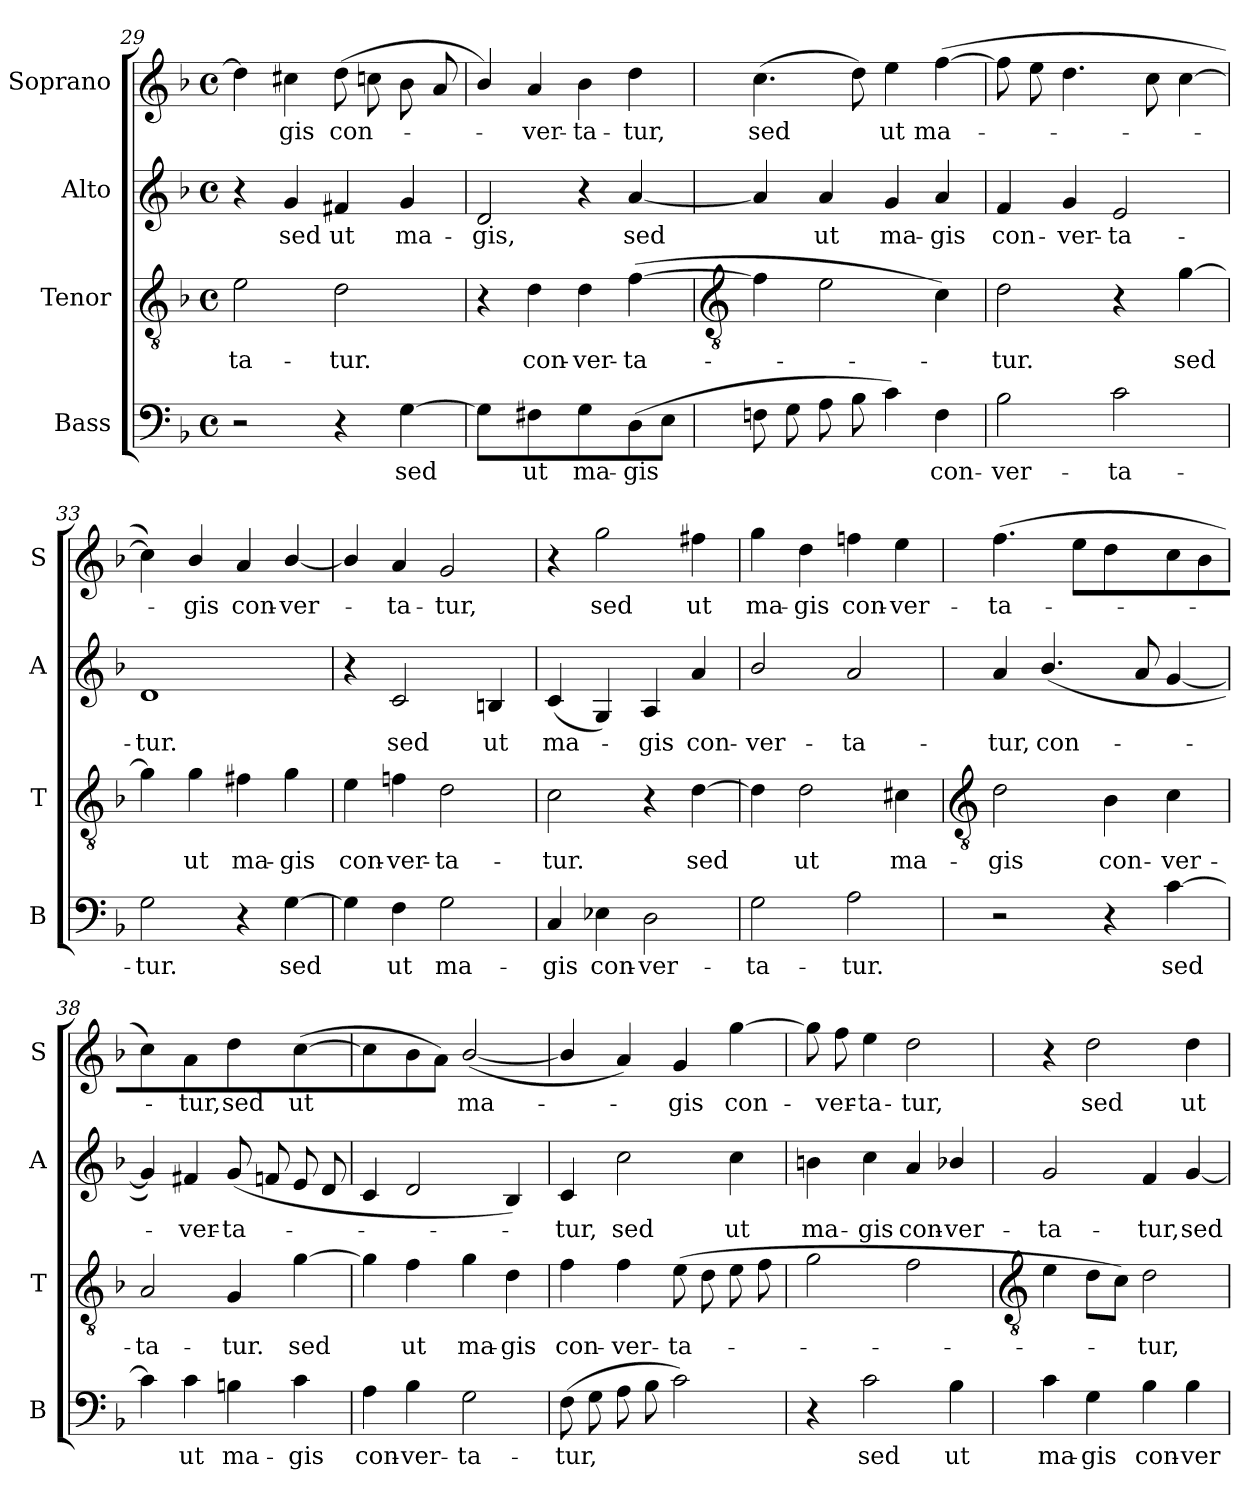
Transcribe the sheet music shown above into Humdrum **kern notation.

**kern	**text	**kern	**text	**kern	**text	**kern	**text
*part4	*part4	*part3	*part3	*part2	*part2	*part1	*part1
*staff4	*staff4	*staff3	*staff3	*staff2	*staff2	*staff1	*staff1
*I"Bass	*	*I"Tenor	*	*I"Alto	*	*I"Soprano	*
*I'B	*	*I'T	*	*I'A	*	*I'S	*
*clefF4	*	*clefGv2	*	*clefG2	*	*clefG2	*
*k[b-]	*	*k[b-]	*	*k[b-]	*	*k[b-]	*
*F:	*	*F:	*	*F:	*	*F:	*
*M4/4	*	*M4/4	*	*M4/4	*	*M4/4	*
*met(c)	*	*met(c)	*	*met(c)	*	*met(c)	*
=29	=29	=29	=29	=29	=29	=29	=29
!	!	!	!LO:LY:b	!	!	!	!
2r	.	2e	-ta-	4r	.	4dd]	.
!	!	!	!	!	!LO:LY:b	!	!LO:LY:b
.	.	.	.	4g	sed	4cc#X	gis
!	!	!	!LO:LY:b	!	!LO:LY:b	!	!LO:LY:b
4r	.	2d	-tur.	4f#X	ut	(>8ddL	con-
.	.	.	.	.	.	8ccn	.
!	!LO:LY:b	!	!	!	!LO:LY:b	!	!
[4G	sed	.	.	4g	ma-	8b-	.
.	.	.	.	.	.	8a	.
=30	=30	=30	=30	=30	=30	=30	=30
!	!	!	!	!	!LO:LY:b	!	!
4G]	.	4r	.	2d	-gis,	4b-/)	.
!	!LO:LY:b	!	!LO:LY:b	!	!	!	!LO:LY:b
4F#X	ut	4d	con-	.	.	4a	ver-
!	!LO:LY:b	!	!LO:LY:b	!	!	!	!LO:LY:b
4G	ma-	4d	-ver-	4r	.	4b-	-ta-
!	!LO:LY:b	!	!LO:LY:b	!	!LO:LY:b	!	!LO:LY:b
(>8D	-gis	(>[4f	-ta-	[4a	sed	4dd	-tur,
8EJ	.	.	.	.	.	.	.
!!LO:LB:g=z
=31	=31	=31	=31	=31	=31	=31	=31
*	*	*clefGv2	*	*	*	*	*
!	!	!	!	!	!	!	!LO:LY:b
8FnL	.	4f]	.	4a]	.	(>4.cc	sed
8G	.	.	.	.	.	.	.
!	!	!	!	!	!LO:LY:b	!	!
8A	.	2e	.	4a	ut	.	.
8B-	.	.	.	.	.	8dd)	.
!	!	!	!	!	!LO:LY:b	!	!LO:LY:b
4c)	.	.	.	4g	ma-	4ee	ut
!	!LO:LY:b	!	!	!	!LO:LY:b	!	!LO:LY:b
4F	con-	4c)	.	4a	-gis	(>[4ff	ma-
=32	=32	=32	=32	=32	=32	=32	=32
!	!LO:LY:b	!	!LO:LY:b	!	!LO:LY:b	!	!
2B-	-ver-	2d	tur.	4f	con-	8ffL]	.
.	.	.	.	.	.	8ee	.
!	!	!	!	!	!LO:LY:b	!	!
.	.	.	.	4g	-ver-	4.dd	.
!	!LO:LY:b	!	!	!	!LO:LY:b	!	!
2c	-ta-	4r	.	2e	-ta-	.	.
.	.	.	.	.	.	8cc	.
!	!	!	!LO:LY:b	!	!	!	!
.	.	[4g	sed	.	.	[4cc	.
=33	=33	=33	=33	=33	=33	=33	=33
!	!LO:LY:b	!	!	!	!LO:LY:b	!	!
2G	-tur.	4g]	.	1d	-tur.	4cc])	.
!	!	!	!LO:LY:b	!	!	!	!LO:LY:b
.	.	4g	ut	.	.	4b-/	gis
!	!	!	!LO:LY:b	!	!	!	!LO:LY:b
4r	.	4f#X	ma-	.	.	4a	con-
!	!LO:LY:b	!	!LO:LY:b	!	!	!	!LO:LY:b
[4G	sed	4g	-gis	.	.	[4b-/	-ver-
=34	=34	=34	=34	=34	=34	=34	=34
!	!	!	!LO:LY:b	!	!	!	!
4G]	.	4e	con-	4r	.	4b-/]	.
!	!LO:LY:b	!	!LO:LY:b	!	!LO:LY:b	!	!LO:LY:b
4F	ut	4fn	-ver-	2c	sed	4a	ta-
!	!LO:LY:b	!	!LO:LY:b	!	!	!	!LO:LY:b
2G	ma-	2d	-ta-	.	.	2g	-tur,
!	!	!	!	!	!LO:LY:b	!	!
.	.	.	.	4Bn	ut	.	.
=35	=35	=35	=35	=35	=35	=35	=35
!	!LO:LY:b	!	!LO:LY:b	!	!LO:LY:b	!	!
4C	-gis	2c	-tur.	(<4c	ma-	4r	.
!	!LO:LY:b	!	!	!	!	!	!LO:LY:b
4E-X	con-	.	.	4G)	.	2gg	sed
!	!LO:LY:b	!	!	!	!LO:LY:b	!	!
2D	-ver-	4r	.	4A	gis	.	.
!	!	!	!LO:LY:b	!	!LO:LY:b	!	!LO:LY:b
.	.	[4d	sed	4a	con-	4ff#X	ut
=36	=36	=36	=36	=36	=36	=36	=36
!	!LO:LY:b	!	!	!	!LO:LY:b	!	!LO:LY:b
2G	-ta-	4d]	.	2b-/	-ver-	4gg	ma-
!	!	!	!LO:LY:b	!	!	!	!LO:LY:b
.	.	2d	ut	.	.	4dd	-gis
!	!LO:LY:b	!	!	!	!LO:LY:b	!	!LO:LY:b
2A	-tur.	.	.	2a	-ta-	4ffn	con-
!	!	!	!LO:LY:b	!	!	!	!LO:LY:b
.	.	4c#X	ma-	.	.	4ee	-ver-
!!LO:LB:g=z
=37	=37	=37	=37	=37	=37	=37	=37
*	*	*clefGv2	*	*	*	*	*
!	!	!	!LO:LY:b	!	!LO:LY:b	!	!LO:LY:b
2r	.	2d	-gis	4a	-tur,	(>4.ff	-ta-
!	!	!	!	!	!LO:LY:b	!	!
.	.	.	.	(<4.b-/	con-	.	.
.	.	.	.	.	.	8eeL	.
!	!	!	!LO:LY:b	!	!	!	!
4r	.	4B-	con-	.	.	4dd	.
.	.	.	.	8aL	.	.	.
!	!LO:LY:b	!	!LO:LY:b	!	!	!	!
[4c	sed	4c	-ver-	[4g	.	8cc	.
.	.	.	.	.	.	8b-	.
=38	=38	=38	=38	=38	=38	=38	=38
!	!	!	!LO:LY:b	!	!	!	!
4c]	.	2A	-ta-	4g])	.	4cc)	.
!	!LO:LY:b	!	!	!	!LO:LY:b	!	!LO:LY:b
4c	ut	.	.	4f#X	ver-	4a	tur,
!	!LO:LY:b	!	!LO:LY:b	!	!LO:LY:b	!	!LO:LY:b
4Bn	ma-	4G	-tur.	(<8g	-ta-	4dd	sed
.	.	.	.	8fn	.	.	.
!	!LO:LY:b	!	!LO:LY:b	!	!	!	!LO:LY:b
4c	-gis	[4g	sed	8e	.	(<[4cc	ut
.	.	.	.	8d	.	.	.
=39	=39	=39	=39	=39	=39	=39	=39
!	!LO:LY:b	!	!	!	!	!	!
4A	con-	4g]	.	4c	.	4cc]	.
!	!LO:LY:b	!	!LO:LY:b	!	!	!	!
4B-	-ver-	4f	ut	2d	.	8b-	.
.	.	.	.	.	.	8aJ)	.
!	!LO:LY:b	!	!LO:LY:b	!	!	!	!LO:LY:b
2G	-ta-	4g	ma-	.	.	(<[2b-/	ma-
!	!	!	!LO:LY:b	!	!	!	!
.	.	4d	-gis	4B-)	.	.	.
=40	=40	=40	=40	=40	=40	=40	=40
!	!LO:LY:b	!	!LO:LY:b	!	!LO:LY:b	!	!
(>8FL	-tur,	4f	con-	4c	tur,	4b-/]	.
8G	.	.	.	.	.	.	.
!	!	!	!LO:LY:b	!	!LO:LY:b	!	!
8A	.	4f	-ver-	2cc	sed	4a)	.
8B-	.	.	.	.	.	.	.
!	!	!	!LO:LY:b	!	!	!	!LO:LY:b
2c)	.	(>8eL	-ta-	.	.	4g	gis
.	.	8d	.	.	.	.	.
!	!	!	!	!	!LO:LY:b	!	!LO:LY:b
.	.	8e	.	4cc	ut	[4gg	con-
.	.	8f	.	.	.	.	.
=41	=41	=41	=41	=41	=41	=41	=41
!	!	!	!	!	!LO:LY:b	!	!
4r	.	2g	.	4bn	ma-	8gg]	.
!	!	!	!	!	!	!	!LO:LY:b
.	.	.	.	.	.	8ff	ver-
!	!LO:LY:b	!	!	!	!LO:LY:b	!	!LO:LY:b
2c	sed	.	.	4cc	-gis	4ee	-ta-
!	!	!	!	!	!LO:LY:b	!	!LO:LY:b
.	.	2f	.	4a	con-	2dd	-tur,
!	!LO:LY:b	!	!	!	!LO:LY:b	!	!
4B-	ut	.	.	4b-X/	-ver-	.	.
!!LO:LB:g=z
=42	=42	=42	=42	=42	=42	=42	=42
*	*	*clefGv2	*	*	*	*	*
!	!LO:LY:b	!	!	!	!LO:LY:b	!	!
4c	ma-	4e	.	2g	-ta-	4r	.
!	!LO:LY:b	!	!	!	!	!	!LO:LY:b
4G	-gis	8dL	.	.	.	2dd	sed
.	.	8cJ)	.	.	.	.	.
!	!LO:LY:b	!	!LO:LY:b	!	!LO:LY:b	!	!
4B-	con-	2d	tur,	4f	-tur,	.	.
!	!LO:LY:b	!	!	!	!LO:LY:b	!	!LO:LY:b
4B-	-ver-	.	.	[4g	sed	4dd	ut
=	=	=	=	=	=	=	=
*-	*-	*-	*-	*-	*-	*-	*-
